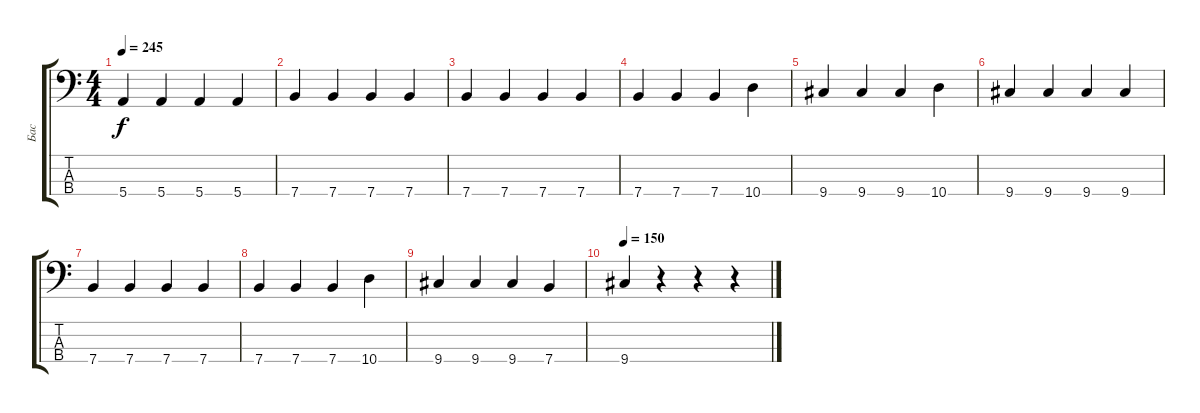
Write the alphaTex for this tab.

\track ("Бас" "Бас") {instrument electricbasspick}
\staff {score tabs}
\tuning (G2 D2 A1 E1) {hide}
\ts (4 4)
\tempo 245
\clef f4
\ks c
5.4.4{dy f} 5.4.4 5.4.4 5.4.4 |
7.4.4 7.4.4 7.4.4 7.4.4 |
7.4.4 7.4.4 7.4.4 7.4.4 |
7.4.4 7.4.4 7.4.4 10.4.4 |
9.4.4 9.4.4 9.4.4 10.4.4 |
9.4.4 9.4.4 9.4.4 9.4.4 |
7.4.4 7.4.4 7.4.4 7.4.4 |
7.4.4 7.4.4 7.4.4 10.4.4 |
9.4.4 9.4.4 9.4.4 7.4.4 |
\tempo 150
9.4.4 r.4 r.4 r.4
